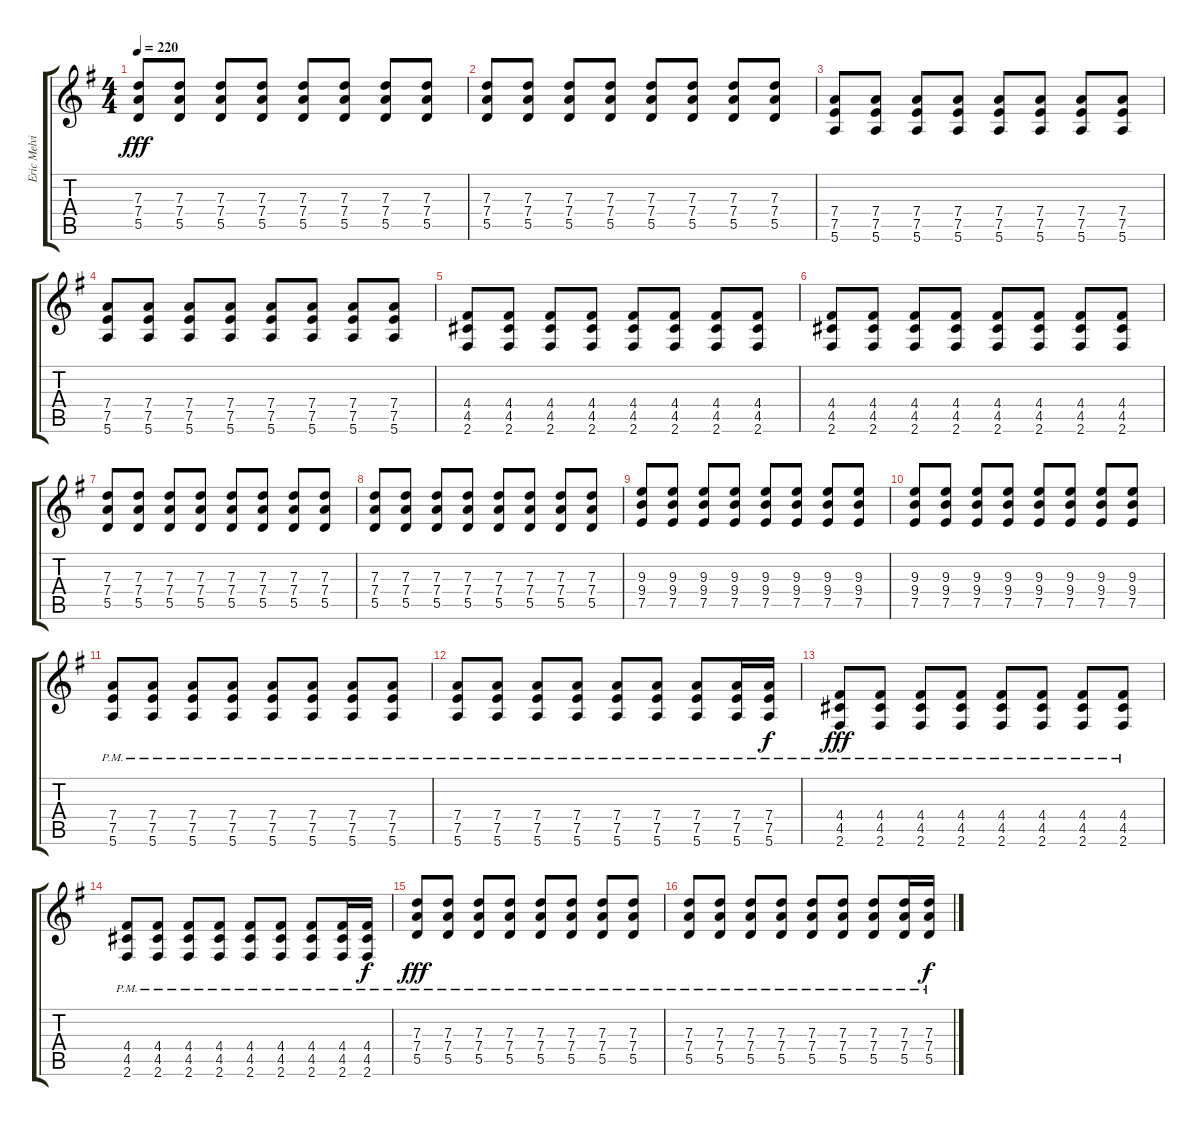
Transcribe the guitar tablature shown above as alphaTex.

\track ("Eric Melvin" "Eric Melvi") {instrument overdrivenguitar}
\staff {score tabs}
\tuning (E4 B3 G3 D3 A2 E2) {hide}
\ts (4 4)
\tempo 220
\clef g2
\ks eminor
(7.3 7.4 5.5).8{dy fff} (7.3 7.4 5.5).8 (7.3 7.4 5.5).8 (7.3 7.4 5.5).8 (7.3 7.4 5.5).8 (7.3 7.4 5.5).8 (7.3 7.4 5.5).8 (7.3 7.4 5.5).8 |
(7.3 7.4 5.5).8 (7.3 7.4 5.5).8 (7.3 7.4 5.5).8 (7.3 7.4 5.5).8 (7.3 7.4 5.5).8 (7.3 7.4 5.5).8 (7.3 7.4 5.5).8 (7.3 7.4 5.5).8 |
(7.4 7.5 5.6).8 (7.4 7.5 5.6).8 (7.4 7.5 5.6).8 (7.4 7.5 5.6).8 (7.4 7.5 5.6).8 (7.4 7.5 5.6).8 (7.4 7.5 5.6).8 (7.4 7.5 5.6).8 |
(7.4 7.5 5.6).8 (7.4 7.5 5.6).8 (7.4 7.5 5.6).8 (7.4 7.5 5.6).8 (7.4 7.5 5.6).8 (7.4 7.5 5.6).8 (7.4 7.5 5.6).8 (7.4 7.5 5.6).8 |
(4.4 4.5 2.6).8 (4.4 4.5 2.6).8 (4.4 4.5 2.6).8 (4.4 4.5 2.6).8 (4.4 4.5 2.6).8 (4.4 4.5 2.6).8 (4.4 4.5 2.6).8 (4.4 4.5 2.6).8 |
(4.4 4.5 2.6).8 (4.4 4.5 2.6).8 (4.4 4.5 2.6).8 (4.4 4.5 2.6).8 (4.4 4.5 2.6).8 (4.4 4.5 2.6).8 (4.4 4.5 2.6).8 (4.4 4.5 2.6).8 |
(7.3 7.4 5.5).8 (7.3 7.4 5.5).8 (7.3 7.4 5.5).8 (7.3 7.4 5.5).8 (7.3 7.4 5.5).8 (7.3 7.4 5.5).8 (7.3 7.4 5.5).8 (7.3 7.4 5.5).8 |
(7.3 7.4 5.5).8 (7.3 7.4 5.5).8 (7.3 7.4 5.5).8 (7.3 7.4 5.5).8 (7.3 7.4 5.5).8 (7.3 7.4 5.5).8 (7.3 7.4 5.5).8 (7.3 7.4 5.5).8 |
(9.3 9.4 7.5).8 (9.3 9.4 7.5).8 (9.3 9.4 7.5).8 (9.3 9.4 7.5).8 (9.3 9.4 7.5).8 (9.3 9.4 7.5).8 (9.3 9.4 7.5).8 (9.3 9.4 7.5).8 |
(9.3 9.4 7.5).8 (9.3 9.4 7.5).8 (9.3 9.4 7.5).8 (9.3 9.4 7.5).8 (9.3 9.4 7.5).8 (9.3 9.4 7.5).8 (9.3 9.4 7.5).8 (9.3 9.4 7.5).8 |
(7.4{pm} 7.5{pm} 5.6{pm}).8 (7.4{pm} 7.5{pm} 5.6{pm}).8 (7.4{pm} 7.5{pm} 5.6{pm}).8 (7.4{pm} 7.5{pm} 5.6{pm}).8 (7.4{pm} 7.5{pm} 5.6{pm}).8 (7.4{pm} 7.5{pm} 5.6{pm}).8 (7.4{pm} 7.5{pm} 5.6{pm}).8 (7.4{pm} 7.5{pm} 5.6{pm}).8 |
(7.4{pm} 7.5{pm} 5.6{pm}).8 (7.4{pm} 7.5{pm} 5.6{pm}).8 (7.4{pm} 7.5{pm} 5.6{pm}).8 (7.4{pm} 7.5{pm} 5.6{pm}).8 (7.4{pm} 7.5{pm} 5.6{pm}).8 (7.4{pm} 7.5{pm} 5.6{pm}).8 (7.4{pm} 7.5{pm} 5.6{pm}).8 (7.4{pm} 7.5{pm} 5.6{pm}).16 (7.4{pm} 7.5{pm} 5.6{pm}).16{dy f} |
(4.4{pm} 4.5{pm} 2.6{pm}).8{dy fff} (4.4{pm} 4.5{pm} 2.6{pm}).8 (4.4{pm} 4.5{pm} 2.6{pm}).8 (4.4{pm} 4.5{pm} 2.6{pm}).8 (4.4{pm} 4.5{pm} 2.6{pm}).8 (4.4{pm} 4.5{pm} 2.6{pm}).8 (4.4{pm} 4.5{pm} 2.6{pm}).8 (4.4{pm} 4.5{pm} 2.6{pm}).8 |
(4.4{pm} 4.5{pm} 2.6{pm}).8 (4.4{pm} 4.5{pm} 2.6{pm}).8 (4.4{pm} 4.5{pm} 2.6{pm}).8 (4.4{pm} 4.5{pm} 2.6{pm}).8 (4.4{pm} 4.5{pm} 2.6{pm}).8 (4.4{pm} 4.5{pm} 2.6{pm}).8 (4.4{pm} 4.5{pm} 2.6{pm}).8 (4.4{pm} 4.5{pm} 2.6{pm}).16 (4.4{pm} 4.5{pm} 2.6{pm}).16{dy f} |
(7.3{pm} 7.4{pm} 5.5{pm}).8{dy fff} (7.3{pm} 7.4{pm} 5.5{pm}).8 (7.3{pm} 7.4{pm} 5.5{pm}).8 (7.3{pm} 7.4{pm} 5.5{pm}).8 (7.3{pm} 7.4{pm} 5.5{pm}).8 (7.3{pm} 7.4{pm} 5.5{pm}).8 (7.3{pm} 7.4{pm} 5.5{pm}).8 (7.3{pm} 7.4{pm} 5.5{pm}).8 |
(7.3{pm} 7.4{pm} 5.5{pm}).8 (7.3{pm} 7.4{pm} 5.5{pm}).8 (7.3{pm} 7.4{pm} 5.5{pm}).8 (7.3{pm} 7.4{pm} 5.5{pm}).8 (7.3{pm} 7.4{pm} 5.5{pm}).8 (7.3{pm} 7.4{pm} 5.5{pm}).8 (7.3{pm} 7.4{pm} 5.5{pm}).8 (7.3{pm} 7.4{pm} 5.5{pm}).16 (7.3{pm} 7.4{pm} 5.5{pm}).16{dy f}
